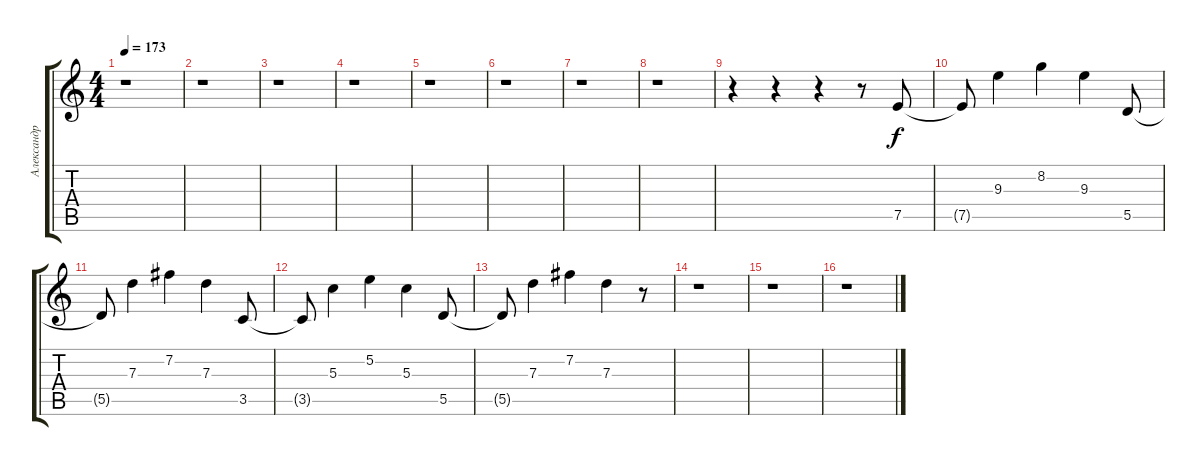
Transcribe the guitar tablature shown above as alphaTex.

\track ("Александр Голанд (2)" "Александр ") {instrument electricguitarclean}
\staff {score tabs}
\tuning (E4 B3 G3 D3 A2 E2) {hide}
\ts (4 4)
\tempo 173
\clef g2
\ks c
r.1{dy f instrument electricguitarclean} |
r.1 |
r.1 |
r.1 |
r.1 |
r.1 |
r.1 |
r.1 |
r.4 r.4 r.4 r.8 7.5.8 |
7.5{t}.8 9.3.4 8.2.4 9.3.4 5.5.8 |
5.5{t}.8 7.3.4 7.2.4 7.3.4 3.5.8 |
3.5{t}.8 5.3.4 5.2.4 5.3.4 5.5.8 |
5.5{t}.8 7.3.4 7.2.4 7.3.4 r.8 |
r.1 |
r.1 |
r.1
